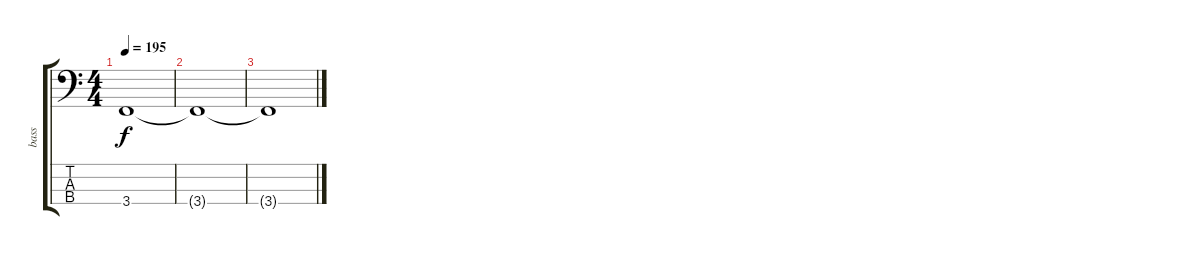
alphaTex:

\track ("bass" "bass") {instrument electricbassfinger}
\staff {score tabs}
\tuning (F2 C2 G1 D1) {hide}
\ts (4 4)
\tempo 195
\clef f4
\ks c
3.4{t}.1{dy f volume 0} |
3.4{t}.1 |
3.4{t}.1
